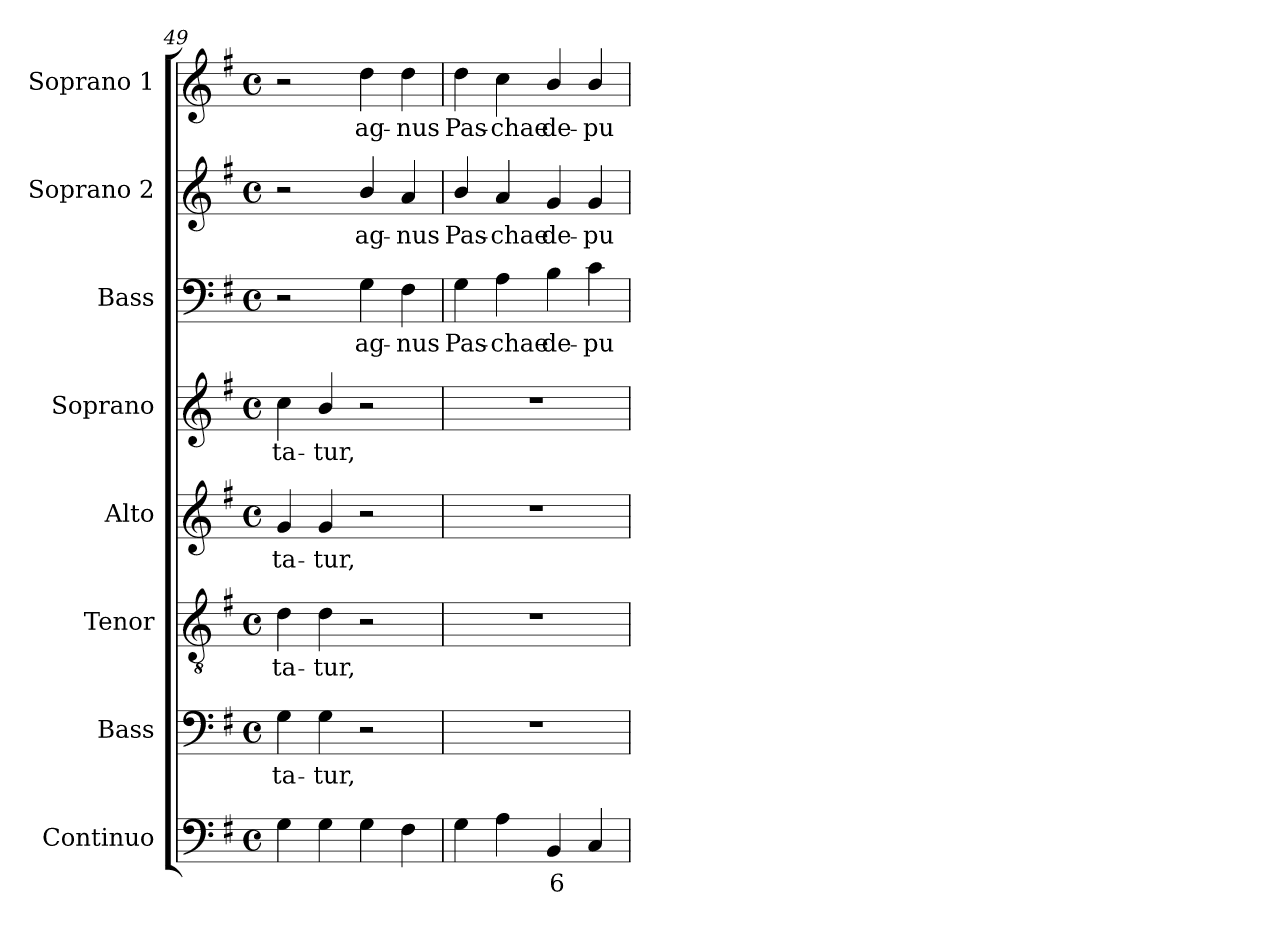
**kern	**text	**kern	**text	**kern	**text	**kern	**text	**kern	**text	**kern	**text	**kern	**text	**kern	**text
*part8	*part8	*part7	*part7	*part6	*part6	*part5	*part5	*part4	*part4	*part3	*part3	*part2	*part2	*part1	*part1
*staff8	*staff8	*staff7	*staff7	*staff6	*staff6	*staff5	*staff5	*staff4	*staff4	*staff3	*staff3	*staff2	*staff2	*staff1	*staff1
*I"Continuo	*	*I"Bass	*	*I"Tenor	*	*I"Alto	*	*I"Soprano	*	*I"Bass	*	*I"Soprano 2	*	*I"Soprano 1	*
*I'Cont.	*	*I'B.	*	*I'T.	*	*I'A.	*	*I'S.	*	*I'B.	*	*I'S2.	*	*I'S1.	*
*clefF4	*	*clefF4	*	*clefGv2	*	*clefG2	*	*clefG2	*	*clefF4	*	*clefG2	*	*clefG2	*
*	*	*	*	*ITrd7c12	*	*	*	*	*	*	*	*	*	*	*
*k[f#]	*	*k[f#]	*	*k[f#]	*	*k[f#]	*	*k[f#]	*	*k[f#]	*	*k[f#]	*	*k[f#]	*
*G:	*	*G:	*	*G:	*	*G:	*	*G:	*	*G:	*	*G:	*	*G:	*
*M4/4	*	*M4/4	*	*M4/4	*	*M4/4	*	*M4/4	*	*M4/4	*	*M4/4	*	*M4/4	*
*met(c)	*	*met(c)	*	*met(c)	*	*met(c)	*	*met(c)	*	*met(c)	*	*met(c)	*	*met(c)	*
=49	=49	=49	=49	=49	=49	=49	=49	=49	=49	=49	=49	=49	=49	=49	=49
!	!	!	!LO:LY:b:color=#000000	!	!	!	!	!	!	!	!	!	!	!	!
!	!	!	!	!	!LO:LY:b:color=#000000	!	!	!	!	!	!	!	!	!	!
!	!	!	!	!	!	!	!LO:LY:b:color=#000000	!	!	!	!	!	!	!	!
!	!	!	!	!	!	!	!	!	!LO:LY:b:color=#000000	!	!	!	!	!	!
4Gi\	.	4Gi\	-ta-	4Di\	-ta-	4gi/	-ta-	4cci\	-ta-	2r	.	2r	.	2r	.
!	!	!	!LO:LY:b:color=#000000	!	!	!	!	!	!	!	!	!	!	!	!
!	!	!	!	!	!LO:LY:b:color=#000000	!	!	!	!	!	!	!	!	!	!
!	!	!	!	!	!	!	!LO:LY:b:color=#000000	!	!	!	!	!	!	!	!
!	!	!	!	!	!	!	!	!	!LO:LY:b:color=#000000	!	!	!	!	!	!
4Gi\	.	4Gi\	-tur,	4Di\	-tur,	4gi/	-tur,	4bi/	-tur,	.	.	.	.	.	.
!	!	!	!	!	!	!	!	!	!	!	!LO:LY:b:color=#000000	!	!	!	!
!	!	!	!	!	!	!	!	!	!	!	!	!	!LO:LY:b:color=#000000	!	!
!	!	!	!	!	!	!	!	!	!	!	!	!	!	!	!LO:LY:b:color=#000000
4Gi\	.	2r	.	2r	.	2r	.	2r	.	4Gi\	ag-	4bi/	ag-	4ddi\	ag-
!	!	!	!	!	!	!	!	!	!	!	!LO:LY:b:color=#000000	!	!	!	!
!	!	!	!	!	!	!	!	!	!	!	!	!	!LO:LY:b:color=#000000	!	!
!	!	!	!	!	!	!	!	!	!	!	!	!	!	!	!LO:LY:b:color=#000000
4F#i\	.	.	.	.	.	.	.	.	.	4F#i\	-nus	4ai/	-nus	4ddi\	-nus
=50	=50	=50	=50	=50	=50	=50	=50	=50	=50	=50	=50	=50	=50	=50	=50
!	!	!	!	!	!	!	!	!	!	!	!LO:LY:b:color=#000000	!	!	!	!
!	!	!	!	!	!	!	!	!	!	!	!	!	!LO:LY:b:color=#000000	!	!
!	!	!	!	!	!	!	!	!	!	!	!	!	!	!	!LO:LY:b:color=#000000
4Gi\	.	1r	.	1r	.	1r	.	1r	.	4Gi\	Pas-	4bi/	Pas-	4ddi\	Pas-
!	!	!	!	!	!	!	!	!	!	!	!LO:LY:b:color=#000000	!	!	!	!
!	!	!	!	!	!	!	!	!	!	!	!	!	!LO:LY:b:color=#000000	!	!
!	!	!	!	!	!	!	!	!	!	!	!	!	!	!	!LO:LY:b:color=#000000
4Ai\	.	.	.	.	.	.	.	.	.	4Ai\	-chae	4ai/	-chae	4cci\	-chae
!	!LO:LY:b:color=#000000	!	!	!	!	!	!	!	!	!	!	!	!	!	!
!	!	!	!	!	!	!	!	!	!	!	!LO:LY:b:color=#000000	!	!	!	!
!	!	!	!	!	!	!	!	!	!	!	!	!	!LO:LY:b:color=#000000	!	!
!	!	!	!	!	!	!	!	!	!	!	!	!	!	!	!LO:LY:b:color=#000000
4BBi/	6	.	.	.	.	.	.	.	.	4Bi\	de-	4gi/	de-	4bi/	de-
!	!	!	!	!	!	!	!	!	!	!	!LO:LY:b:color=#000000	!	!	!	!
!	!	!	!	!	!	!	!	!	!	!	!	!	!LO:LY:b:color=#000000	!	!
!	!	!	!	!	!	!	!	!	!	!	!	!	!	!	!LO:LY:b:color=#000000
4Ci/	.	.	.	.	.	.	.	.	.	4ci\	-pu-	4gi/	-pu-	4bi/	-pu-
=	=	=	=	=	=	=	=	=	=	=	=	=	=	=	=
*-	*-	*-	*-	*-	*-	*-	*-	*-	*-	*-	*-	*-	*-	*-	*-
